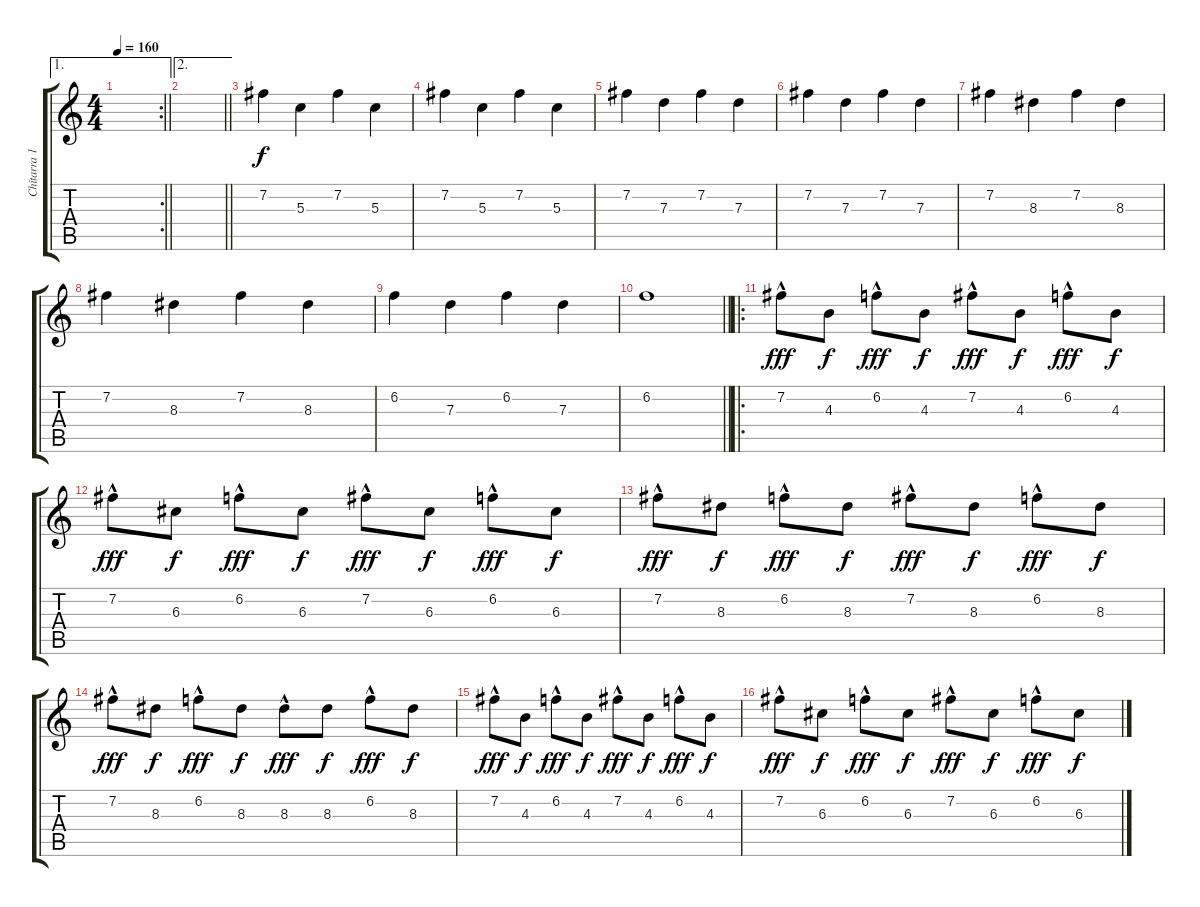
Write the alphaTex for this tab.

\track ("Chitarra 1" "Chitarra 1") {instrument distortionguitar}
\staff {score tabs}
\tuning (E4 B3 G3 D3 A2 E2) {hide}
\ae 1
\rc 2
\ts (4 4)
\tempo 160
\clef g2
\barLineRight lightlight
\ks c
|
\ae 2
\barLineRight lightlight
|
7.2.4 5.3.4 7.2.4 5.3.4 |
7.2.4 5.3.4 7.2.4 5.3.4 |
7.2.4 7.3.4 7.2.4 7.3.4 |
7.2.4 7.3.4 7.2.4 7.3.4 |
7.2.4 8.3.4 7.2.4 8.3.4 |
7.2.4 8.3.4 7.2.4 8.3.4 |
6.2.4 7.3.4 6.2.4 7.3.4 |
\barLineRight lightlight
6.2.1 |
\ro
7.2{hac}.8{dy fff} 4.3.8{dy f} 6.2{hac}.8{dy fff} 4.3.8{dy f} 7.2{hac}.8{dy fff} 4.3.8{dy f} 6.2{hac}.8{dy fff} 4.3.8{dy f} |
7.2{hac}.8{dy fff} 6.3.8{dy f} 6.2{hac}.8{dy fff} 6.3.8{dy f} 7.2{hac}.8{dy fff} 6.3.8{dy f} 6.2{hac}.8{dy fff} 6.3.8{dy f} |
7.2{hac}.8{dy fff} 8.3.8{dy f} 6.2{hac}.8{dy fff} 8.3.8{dy f} 7.2{hac}.8{dy fff} 8.3.8{dy f} 6.2{hac}.8{dy fff} 8.3.8{dy f} |
7.2{hac}.8{dy fff} 8.3.8{dy f} 6.2{hac}.8{dy fff} 8.3.8{dy f} 8.3{hac}.8{dy fff} 8.3.8{dy f} 6.2{hac}.8{dy fff} 8.3.8{dy f} |
7.2{hac}.8{dy fff} 4.3.8{dy f} 6.2{hac}.8{dy fff} 4.3.8{dy f} 7.2{hac}.8{dy fff} 4.3.8{dy f} 6.2{hac}.8{dy fff} 4.3.8{dy f} |
7.2{hac}.8{dy fff} 6.3.8{dy f} 6.2{hac}.8{dy fff} 6.3.8{dy f} 7.2{hac}.8{dy fff} 6.3.8{dy f} 6.2{hac}.8{dy fff} 6.3.8{dy f}
